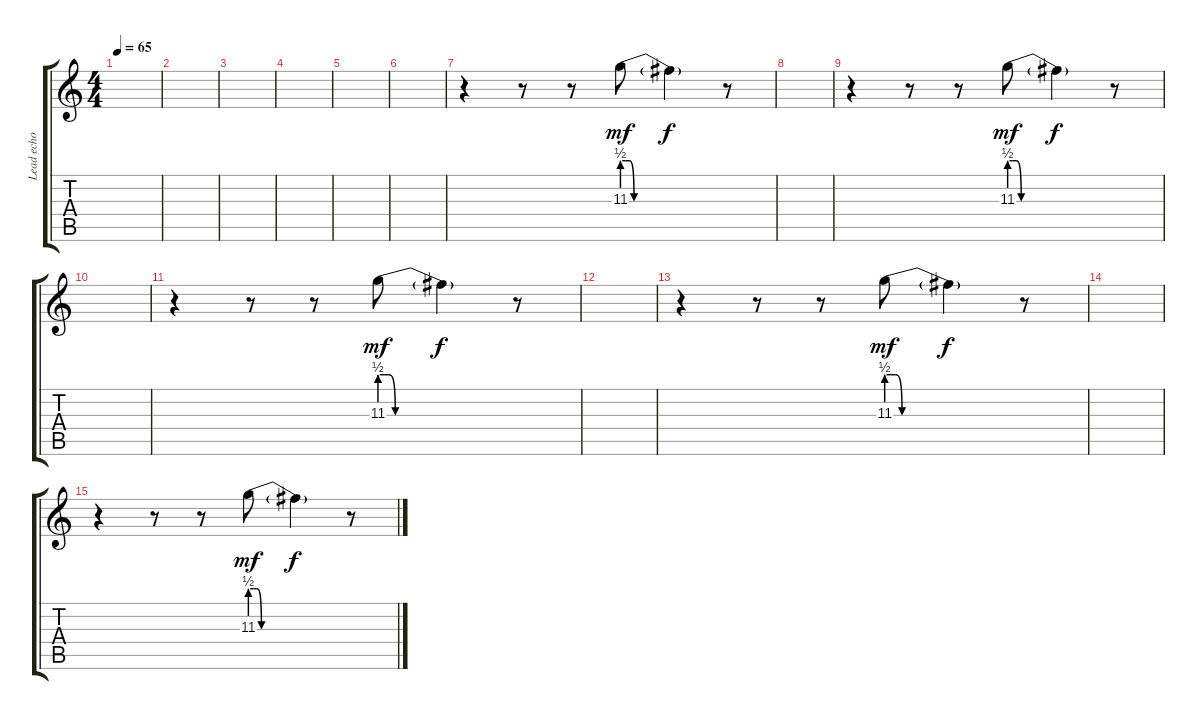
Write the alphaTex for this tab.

\track ("Lead echo" "Lead echo") {instrument overdrivenguitar}
\staff {score tabs}
\tuning (E4 B3 G3 D3 A2 E2) {hide}
\ts (4 4)
\tempo 65
\clef g2
\ks c
|
|
|
|
|
|
r.4 r.8 r.8 11.3{be (custom 0 2 2 2 4 2 7 0 10 0 15 0 20 0 30 0 60 0)}.8{dy mf} 11.3{t}.4{dy f} r.8 |
|
r.4 r.8 r.8 11.3{be (custom 0 2 2 2 4 2 7 0 10 0 15 0 20 0 30 0 60 0)}.8{dy mf} 11.3{t}.4{dy f} r.8 |
|
r.4 r.8 r.8 11.3{be (custom 0 2 2 2 4 2 7 0 10 0 15 0 20 0 30 0 60 0)}.8{dy mf} 11.3{t}.4{dy f} r.8 |
|
r.4 r.8 r.8 11.3{be (custom 0 2 2 2 4 2 7 0 10 0 15 0 20 0 30 0 60 0)}.8{dy mf} 11.3{t}.4{dy f} r.8 |
|
r.4 r.8 r.8 11.3{be (custom 0 2 2 2 4 2 7 0 10 0 15 0 20 0 30 0 60 0)}.8{dy mf} 11.3{t}.4{dy f} r.8
